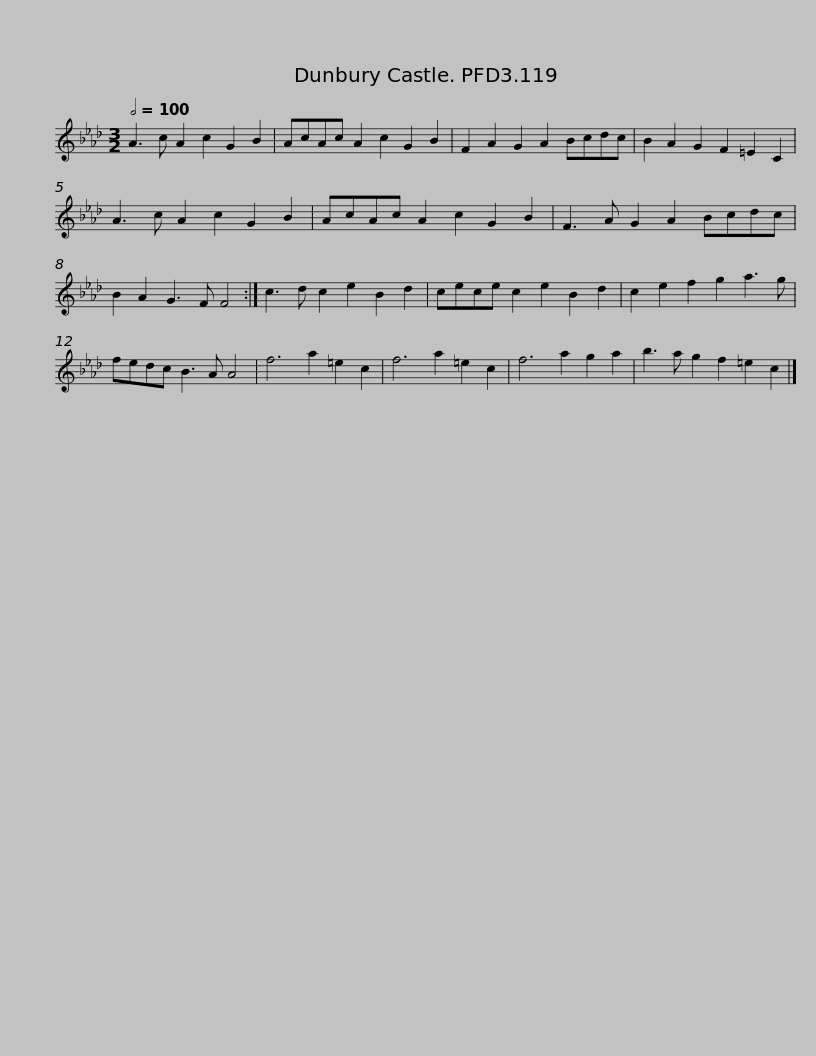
X:1
L:1/8
Q:1/2=100
M:3/2
I:linebreak $
K:Fmin
V:1 treble
V:1
 A3 c A2 c2 G2 B2 | AcAc A2 c2 G2 B2 | F2 A2 G2 A2 Bcdc | B2 A2 G2 F2 =E2 C2 | A3 c A2 c2 G2 B2 |$ %5
 AcAc A2 c2 G2 B2 | F3 A G2 A2 Bcdc | B2 A2 G3 F F4 :| c3 d c2 e2 B2 d2 | cece c2 e2 B2 d2 |$ %10
 c2 e2 f2 g2 a3 g | fedc B3 A A4 | f6 a2 =e2 c2 | f6 a2 =e2 c2 | f6 a2 g2 a2 | %15
 b3 a g2 f2 =e2 c2 |] %16
